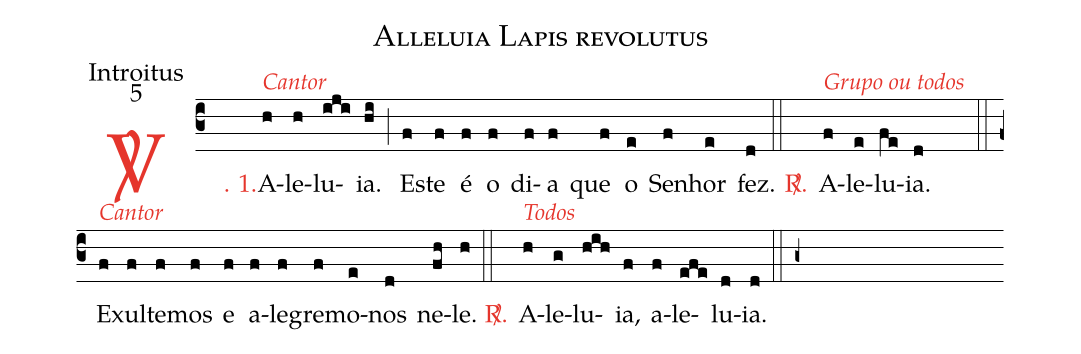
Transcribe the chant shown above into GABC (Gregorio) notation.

name: Alleluia Lapis revolutus;
office-part: Introitus;
mode: 5;
%%
(c3)

<c><sp>V/</sp>. 1.</c>() A<alt>\textcolor{gregoriocolor}{Cantor}</alt>(h)le(h)lu(iji)ia.(hi) (;) Es(f)te(f) é(f) o(f) di(f)a(f) que(f) o(e) Se(f)nhor(e) fez.(d)

(::)

<c><sp>R/</sp>.</c>() A<alt>\textcolor{gregoriocolor}{Grupo ou todos}</alt>(f)le(e)lu(fe)ia.(d/[10])

(::)

E<alt>\textcolor{gregoriocolor}{Cantor}</alt>(f)xul(f)te(f)mos(f) e(f) a(f)le(f)gre(f)mo-(e)nos(d) ne(fh)le.(h)

(::)

<c><sp>R/</sp>.</c>() A<alt>\textcolor{gregoriocolor}{Todos}</alt>(h)le(g)lu(hih)ia,(f) a(f)le(efe)lu(d)ia.(d)

(::)

(g+)
